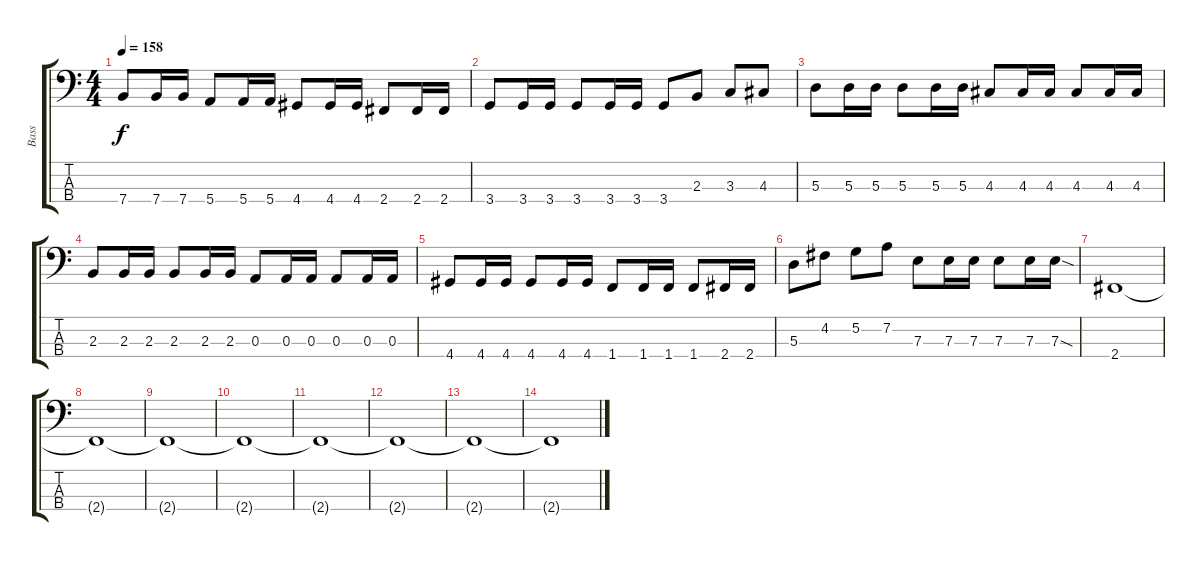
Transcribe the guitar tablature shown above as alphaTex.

\track ("Bass" "Bass") {instrument electricbasspick}
\staff {score tabs}
\tuning (G2 D2 A1 E1) {hide}
\ts (4 4)
\tempo 158
\clef f4
\ks c
7.4.8{dy f} 7.4.16 7.4.16 5.4.8 5.4.16 5.4.16 4.4.8 4.4.16 4.4.16 2.4.8 2.4.16 2.4.16 |
3.4.8 3.4.16 3.4.16 3.4.8 3.4.16 3.4.16 3.4.8 2.3.8 3.3.8 4.3.8 |
5.3.8 5.3.16 5.3.16 5.3.8 5.3.16 5.3.16 4.3.8 4.3.16 4.3.16 4.3.8 4.3.16 4.3.16 |
2.3.8 2.3.16 2.3.16 2.3.8 2.3.16 2.3.16 0.3.8 0.3.16 0.3.16 0.3.8 0.3.16 0.3.16 |
4.4.8 4.4.16 4.4.16 4.4.8 4.4.16 4.4.16 1.4.8 1.4.16 1.4.16 1.4.8 2.4.16 2.4.16 |
5.3.8 4.2.8 5.2.8 7.2.8 7.3.8 7.3.16 7.3.16 7.3.8 7.3.16 7.3{sod}.16 |
\section ("" "")
2.4.1 |
2.4{t}.1 |
2.4{t}.1{volume 0} |
2.4{t}.1 |
2.4{t}.1 |
2.4{t}.1 |
2.4{t}.1 |
2.4{t}.1
